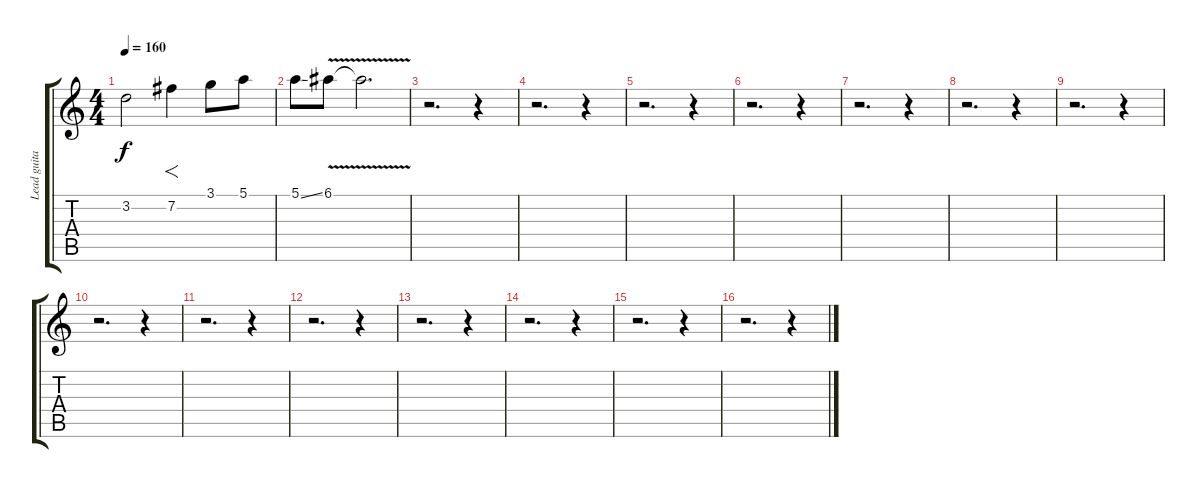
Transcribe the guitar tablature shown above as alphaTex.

\track ("Lead guitar" "Lead guita") {instrument electricguitarjazz}
\staff {score tabs}
\tuning (E4 B3 G3 D3 A2 E2) {hide}
\ts (4 4)
\tempo 160
\clef g2
\ks c
3.2{t}.2{dy f} 7.2.4{f} 3.1.8 5.1.8 |
5.1{ss}.8 6.1{v}.8 6.1{t}.2{d} |
r.2{d} r.4 |
r.2{d} r.4 |
r.2{d} r.4 |
r.2{d} r.4 |
r.2{d} r.4 |
r.2{d} r.4 |
r.2{d} r.4 |
r.2{d} r.4 |
r.2{d} r.4 |
r.2{d} r.4 |
r.2{d} r.4 |
r.2{d} r.4 |
r.2{d} r.4 |
r.2{d} r.4
